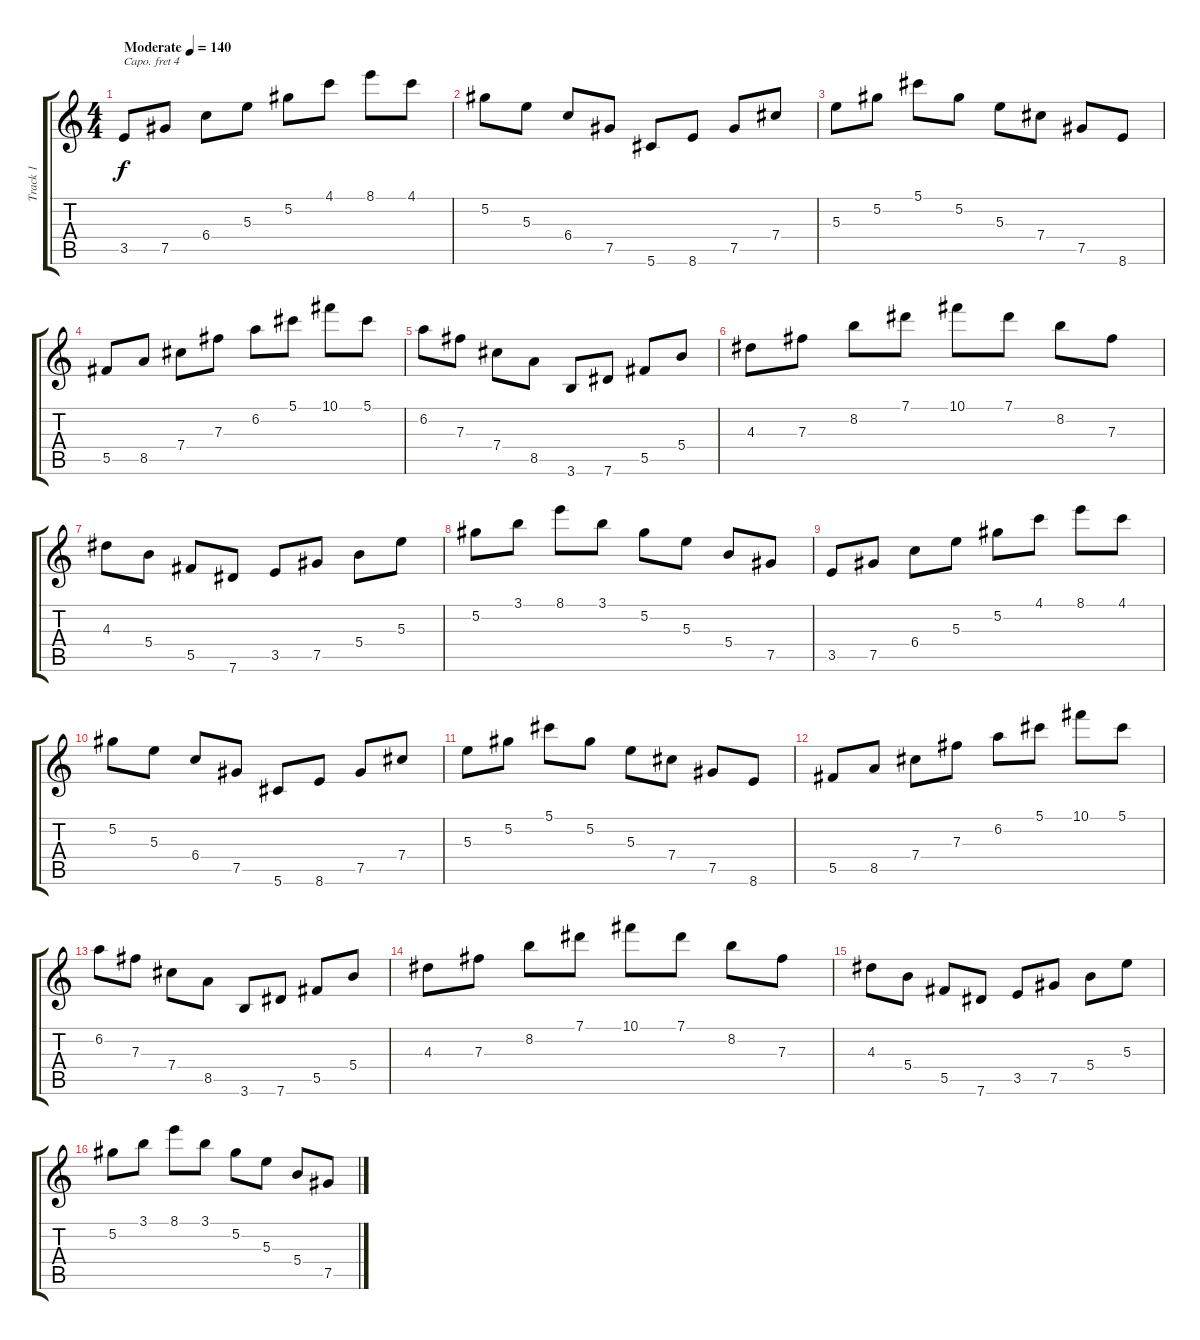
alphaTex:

\track ("Track 1" "Track 1") {instrument overdrivenguitar}
\staff {score tabs}
\capo 4
\tuning (E4 B3 G3 D3 A2 E2) {hide}
\ts (4 4)
\tempo (140 "Moderate")
\clef g2
\ks c
3.5.8{dy f instrument overdrivenguitar} 7.5.8 6.4.8 5.3.8 5.2.8 4.1.8 8.1.8 4.1.8 |
5.2.8 5.3.8 6.4.8 7.5.8 5.6.8 8.6.8 7.5.8 7.4.8 |
5.3.8 5.2.8 5.1.8 5.2.8 5.3.8 7.4.8 7.5.8 8.6.8 |
5.5.8 8.5.8 7.4.8 7.3.8 6.2.8 5.1.8 10.1.8 5.1.8 |
6.2.8 7.3.8 7.4.8 8.5.8 3.6.8 7.6.8 5.5.8 5.4.8 |
4.3.8 7.3.8 8.2.8 7.1.8 10.1.8 7.1.8 8.2.8 7.3.8 |
4.3.8 5.4.8 5.5.8 7.6.8 3.5.8 7.5.8 5.4.8 5.3.8 |
5.2.8 3.1.8 8.1.8 3.1.8 5.2.8 5.3.8 5.4.8 7.5.8 |
3.5.8 7.5.8 6.4.8 5.3.8 5.2.8 4.1.8 8.1.8 4.1.8 |
5.2.8 5.3.8 6.4.8 7.5.8 5.6.8 8.6.8 7.5.8 7.4.8 |
5.3.8 5.2.8 5.1.8 5.2.8 5.3.8 7.4.8 7.5.8 8.6.8 |
5.5.8 8.5.8 7.4.8 7.3.8 6.2.8 5.1.8 10.1.8 5.1.8 |
6.2.8 7.3.8 7.4.8 8.5.8 3.6.8 7.6.8 5.5.8 5.4.8 |
4.3.8 7.3.8 8.2.8 7.1.8 10.1.8 7.1.8 8.2.8 7.3.8 |
4.3.8 5.4.8 5.5.8 7.6.8 3.5.8 7.5.8 5.4.8 5.3.8 |
5.2.8 3.1.8 8.1.8 3.1.8 5.2.8 5.3.8 5.4.8 7.5.8
